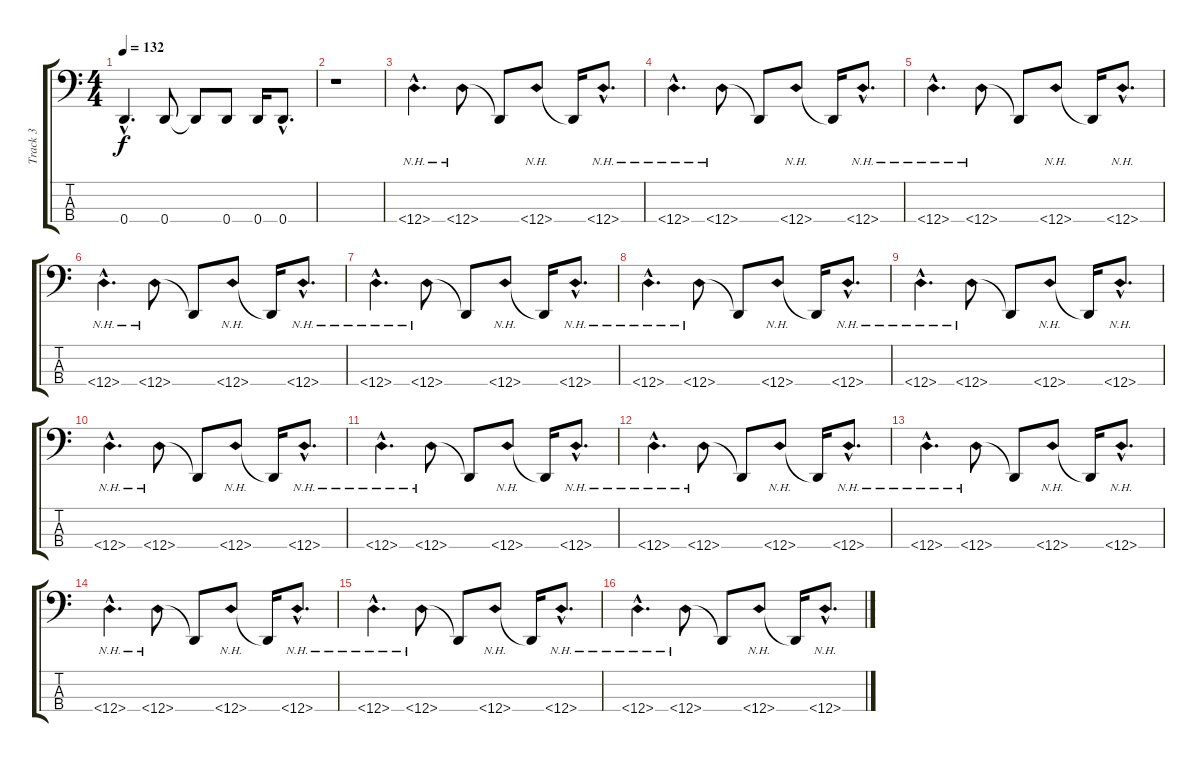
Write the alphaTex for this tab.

\track ("Track 3" "Track 3") {instrument slapbass2}
\staff {score tabs}
\tuning (G2 D2 A1 D1) {hide}
\ts (4 4)
\tempo 132
\clef f4
\ks c
0.4{hac}.4{d dy f instrument slapbass2} 0.4.8 0.4{t}.8 0.4.8 0.4.16 0.4{hac}.8{d} |
r.1 |
0.4{nh hac}.4{d} 0.4{nh}.8 0.4{t}.8 0.4{nh}.8 0.4{t}.16 0.4{nh hac}.8{d} |
0.4{nh hac}.4{d} 0.4{nh}.8 0.4{t}.8 0.4{nh}.8 0.4{t}.16 0.4{nh hac}.8{d} |
0.4{nh hac}.4{d} 0.4{nh}.8 0.4{t}.8 0.4{nh}.8 0.4{t}.16 0.4{nh hac}.8{d} |
0.4{nh hac}.4{d} 0.4{nh}.8 0.4{t}.8 0.4{nh}.8 0.4{t}.16 0.4{nh hac}.8{d} |
0.4{nh hac}.4{d} 0.4{nh}.8 0.4{t}.8 0.4{nh}.8 0.4{t}.16 0.4{nh hac}.8{d} |
0.4{nh hac}.4{d} 0.4{nh}.8 0.4{t}.8 0.4{nh}.8 0.4{t}.16 0.4{nh hac}.8{d} |
0.4{nh hac}.4{d} 0.4{nh}.8 0.4{t}.8 0.4{nh}.8 0.4{t}.16 0.4{nh hac}.8{d} |
0.4{nh hac}.4{d} 0.4{nh}.8 0.4{t}.8 0.4{nh}.8 0.4{t}.16 0.4{nh hac}.8{d} |
0.4{nh hac}.4{d} 0.4{nh}.8 0.4{t}.8 0.4{nh}.8 0.4{t}.16 0.4{nh hac}.8{d} |
0.4{nh hac}.4{d} 0.4{nh}.8 0.4{t}.8 0.4{nh}.8 0.4{t}.16 0.4{nh hac}.8{d} |
0.4{nh hac}.4{d} 0.4{nh}.8 0.4{t}.8 0.4{nh}.8 0.4{t}.16 0.4{nh hac}.8{d} |
0.4{nh hac}.4{d} 0.4{nh}.8 0.4{t}.8 0.4{nh}.8 0.4{t}.16 0.4{nh hac}.8{d} |
0.4{nh hac}.4{d} 0.4{nh}.8 0.4{t}.8 0.4{nh}.8 0.4{t}.16 0.4{nh hac}.8{d} |
0.4{nh hac}.4{d} 0.4{nh}.8 0.4{t}.8 0.4{nh}.8 0.4{t}.16 0.4{nh hac}.8{d}
